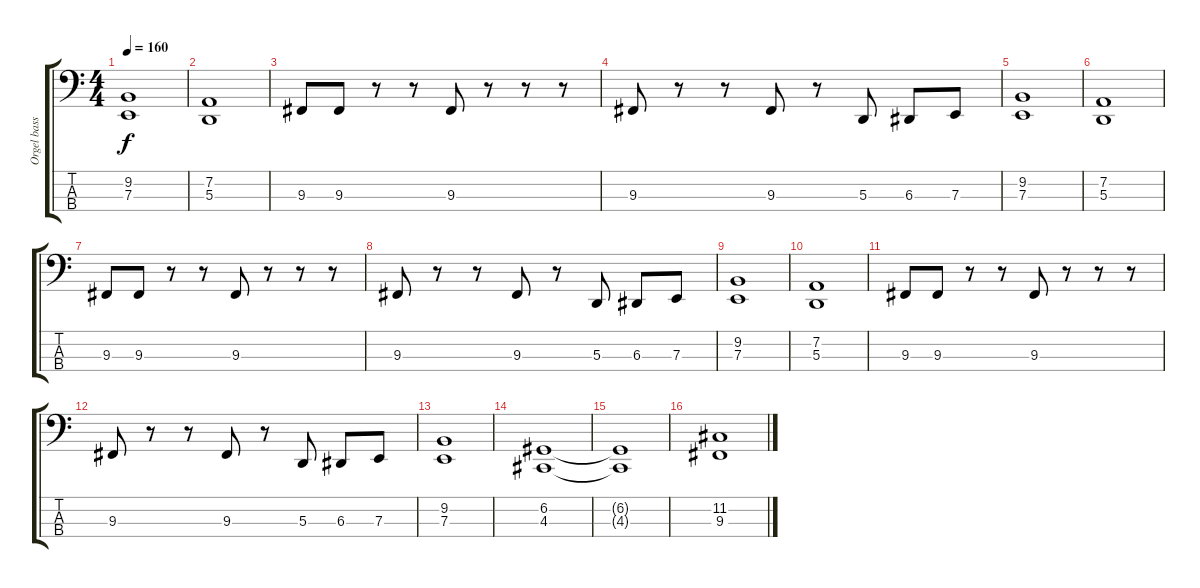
\track ("Orgel bass" "Orgel bass") {instrument reedorgan}
\staff {score tabs}
\tuning (G2 D2 A1 E1) {hide}
\ts (4 4)
\tempo 160
\clef f4
\ks c
(9.2 7.3).1{dy f} |
(7.2 5.3).1 |
9.3.8 9.3.8 r.8 r.8 9.3.8 r.8 r.8 r.8 |
9.3.8 r.8 r.8 9.3.8 r.8 5.3.8 6.3.8 7.3.8 |
(9.2 7.3).1 |
(7.2 5.3).1 |
9.3.8 9.3.8 r.8 r.8 9.3.8 r.8 r.8 r.8 |
9.3.8 r.8 r.8 9.3.8 r.8 5.3.8 6.3.8 7.3.8 |
(9.2 7.3).1 |
(7.2 5.3).1 |
9.3.8 9.3.8 r.8 r.8 9.3.8 r.8 r.8 r.8 |
9.3.8 r.8 r.8 9.3.8 r.8 5.3.8 6.3.8 7.3.8 |
(9.2 7.3).1 |
(6.2 4.3).1 |
(6.2{t} 4.3{t}).1 |
(11.2 9.3).1
